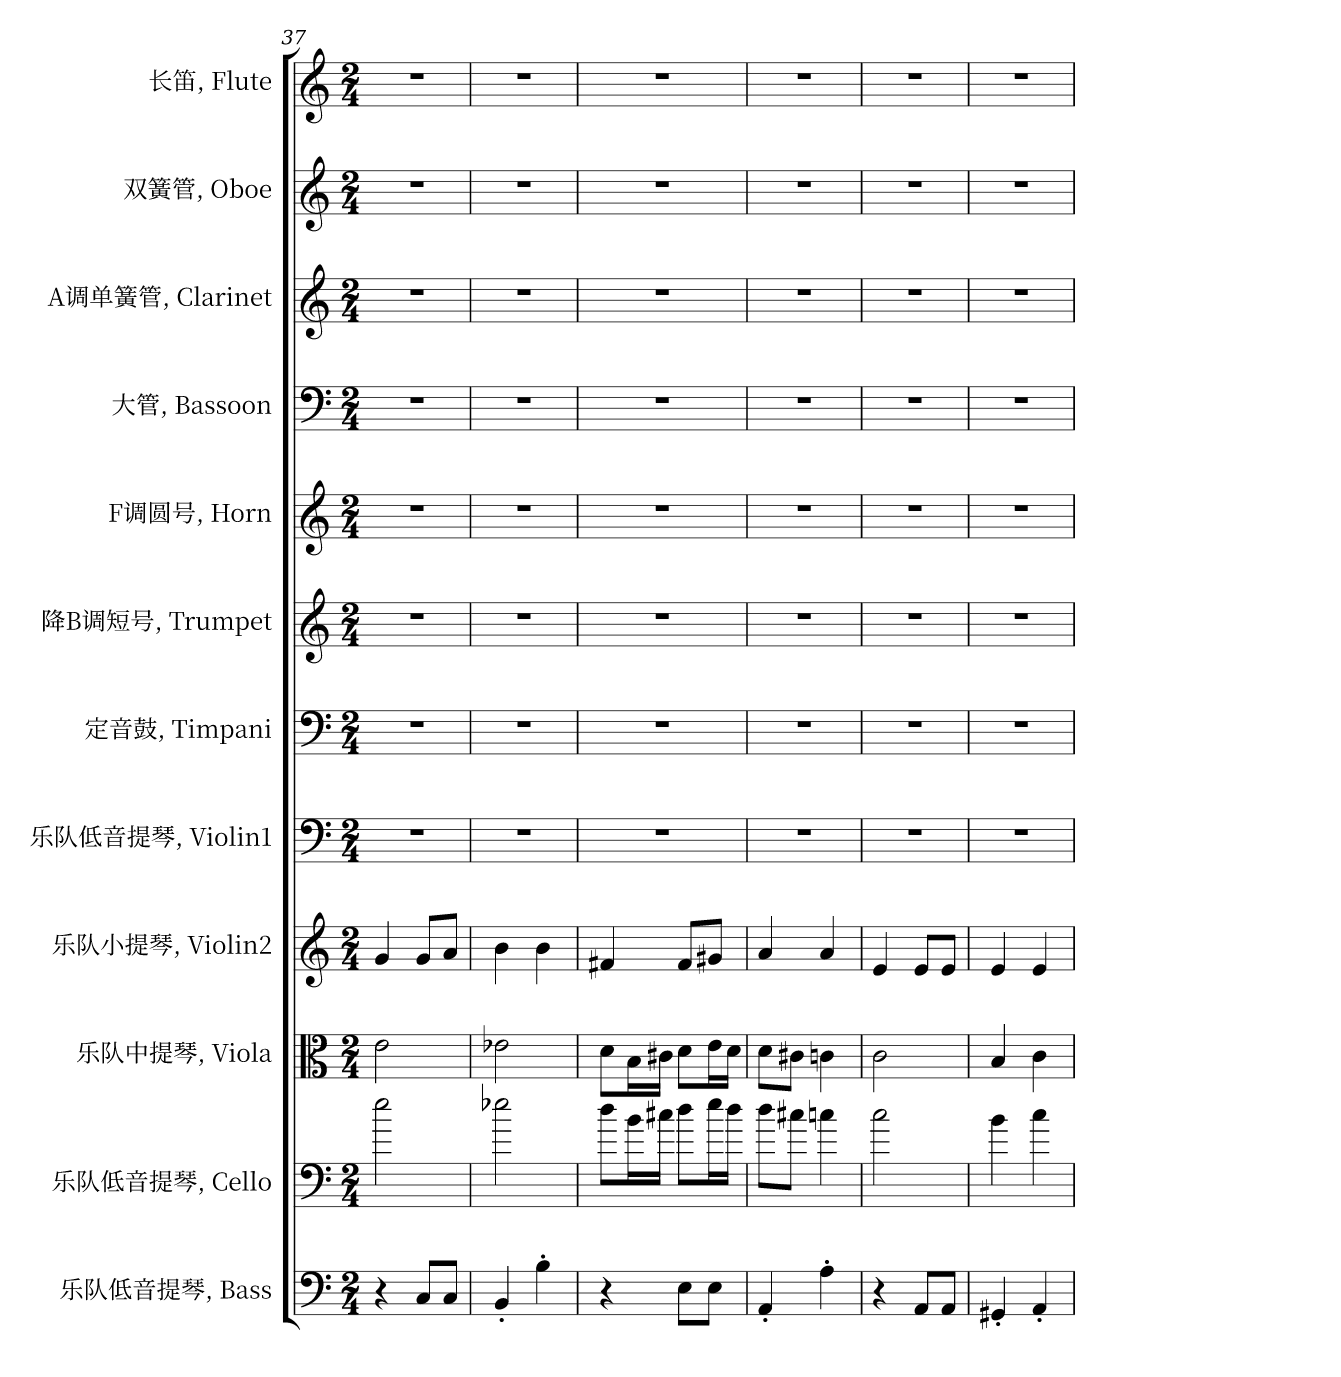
**kern	**kern	**kern	**kern	**kern	**kern	**kern	**kern	**kern	**kern	**kern	**kern
*part12	*part11	*part10	*part9	*part8	*part7	*part6	*part5	*part4	*part3	*part2	*part1
*staff12	*staff11	*staff10	*staff9	*staff8	*staff7	*staff6	*staff5	*staff4	*staff3	*staff2	*staff1
*I"乐队低音提琴, Bass	*I"乐队低音提琴, Cello	*I"乐队中提琴, Viola	*I"乐队小提琴, Violin2	*I"乐队低音提琴, Violin1	*I"定音鼓, Timpani	*I"降B调短号, Trumpet	*I"F调圆号, Horn	*I"大管, Bassoon	*I"A调单簧管, Clarinet	*I"双簧管, Oboe	*I"长笛, Flute
*	*	*	*	*	*I'Timp.	*	*I'F Hn.	*I'Bsn.	*I'A Cl.	*I'Ob.	*I'Fl.
*clefF4	*clefF4	*clefC3	*clefG2	*clefF4	*clefF4	*clefG2	*clefG2	*clefF4	*clefG2	*clefG2	*clefG2
*ITrd7c12	*ITrd7c12	*	*	*ITrd7c12	*	*ITrd1c2	*ITrd4c7	*	*ITrd2c3	*	*
*k[]	*k[]	*k[]	*k[]	*k[]	*k[]	*k[b-e-]	*k[b-]	*k[]	*k[f#c#g#]	*k[]	*k[]
*M2/4	*M2/4	*M2/4	*M2/4	*M2/4	*M2/4	*M2/4	*M2/4	*M2/4	*M2/4	*M2/4	*M2/4
=37	=37	=37	=37	=37	=37	=37	=37	=37	=37	=37	=37
4r	2e\	2e\	4g/	2r	2r	2r	2r	2r	2r	2r	2r
8CC/L	.	.	8g/L	.	.	.	.	.	.	.	.
8CC/J	.	.	8a/J	.	.	.	.	.	.	.	.
=38	=38	=38	=38	=38	=38	=38	=38	=38	=38	=38	=38
4BBB'/	2e-X\	2e-X\	4b\	2r	2r	2r	2r	2r	2r	2r	2r
4BB'\	.	.	4b\	.	.	.	.	.	.	.	.
!!LO:PB:g=z
=39	=39	=39	=39	=39	=39	=39	=39	=39	=39	=39	=39
4r	8d\L	8d\L	4f#X/	2r	2r	2r	2r	2r	2r	2r	2r
.	16B\L	16B\L	.	.	.	.	.	.	.	.	.
.	16c#X\JJ	16c#X\JJ	.	.	.	.	.	.	.	.	.
8EE\L	8d\L	8d\L	8f#/L	.	.	.	.	.	.	.	.
8EE\J	16e\L	16e\L	8g#X/J	.	.	.	.	.	.	.	.
.	16d\JJ	16d\JJ	.	.	.	.	.	.	.	.	.
=40	=40	=40	=40	=40	=40	=40	=40	=40	=40	=40	=40
4AAA'/	8d\L	8d\L	4a/	2r	2r	2r	2r	2r	2r	2r	2r
.	8c#X\J	8c#X\J	.	.	.	.	.	.	.	.	.
4AA'\	4cn\	4cn\	4a/	.	.	.	.	.	.	.	.
=41	=41	=41	=41	=41	=41	=41	=41	=41	=41	=41	=41
4r	2c\	2c\	4e/	2r	2r	2r	2r	2r	2r	2r	2r
8AAA/L	.	.	8e/L	.	.	.	.	.	.	.	.
8AAA/J	.	.	8e/J	.	.	.	.	.	.	.	.
=42	=42	=42	=42	=42	=42	=42	=42	=42	=42	=42	=42
4GGG#X'/	4B\	4B/	4e/	2r	2r	2r	2r	2r	2r	2r	2r
4AAA'/	4c\	4c\	4e/	.	.	.	.	.	.	.	.
=	=	=	=	=	=	=	=	=	=	=	=
*-	*-	*-	*-	*-	*-	*-	*-	*-	*-	*-	*-
